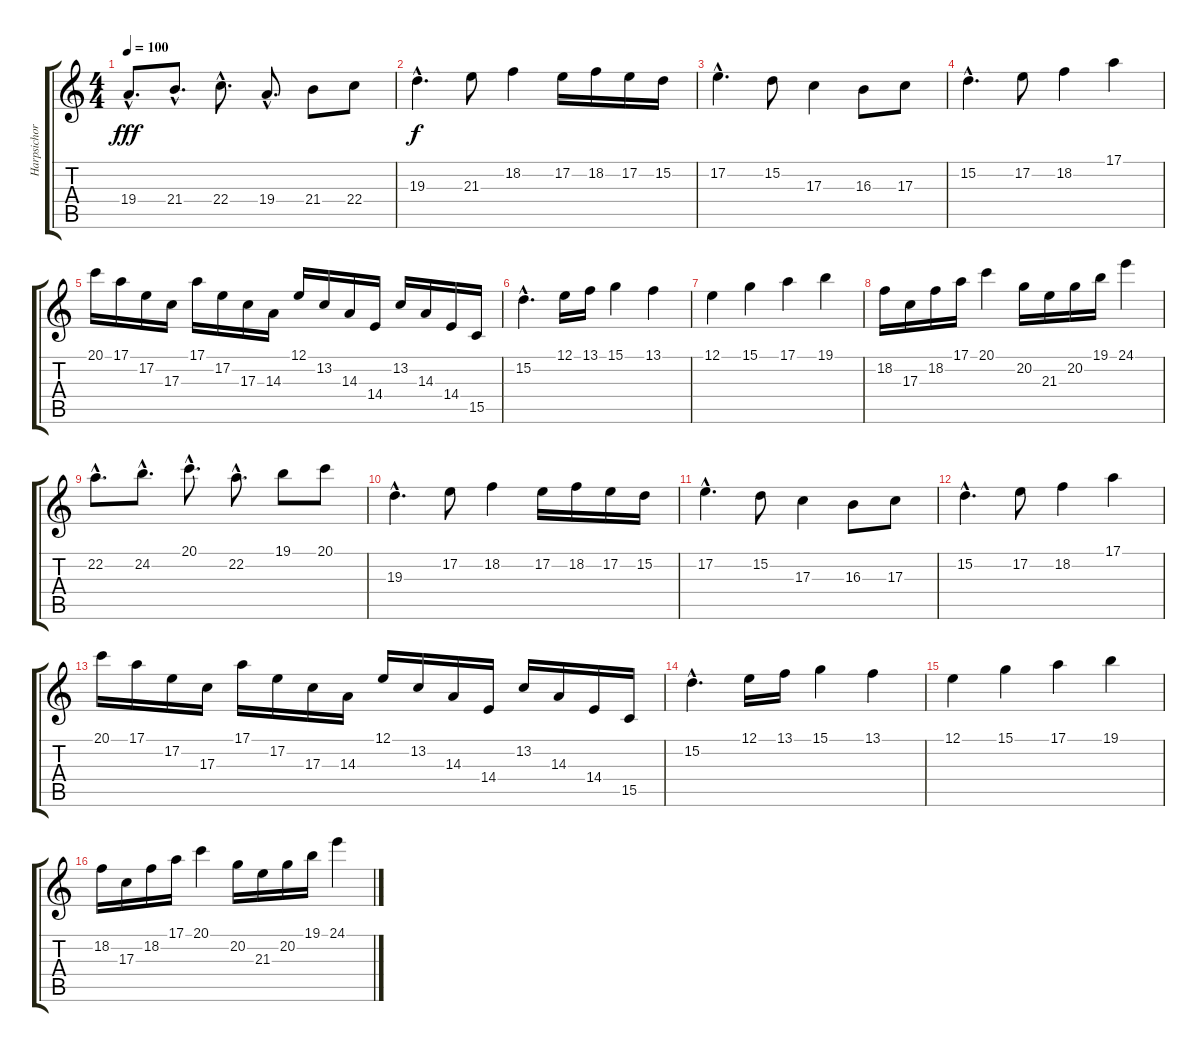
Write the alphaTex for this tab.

\track ("Harpsichord" "Harpsichor") {instrument harpsichord}
\staff {score tabs}
\tuning (E4 B3 G3 D3 A2 E2) {hide}
\ts (4 4)
\tempo 100
\clef g2
\ks c
19.4{hac}.8{d dy fff instrument tremolostrings} 21.4{hac}.8{d} 22.4{hac}.8{d} 19.4{hac}.8{d} 21.4.8 22.4.8 |
19.3{hac}.4{d dy f instrument tremolostrings} 21.3.8 18.2.4 17.2.16 18.2.16 17.2.16 15.2.16 |
17.2{hac}.4{d} 15.2.8 17.3.4 16.3.8 17.3.8 |
15.2{hac}.4{d} 17.2.8 18.2.4 17.1.4 |
20.1.16 17.1.16 17.2.16 17.3.16 17.1.16 17.2.16 17.3.16 14.3.16 12.1.16 13.2.16 14.3.16 14.4.16 13.2.16 14.3.16 14.4.16 15.5.16 |
15.2{hac}.4{d} 12.1.16 13.1.16 15.1.4 13.1.4 |
12.1.4 15.1.4 17.1.4 19.1.4 |
18.2.16 17.3.16 18.2.16 17.1.16 20.1.4 20.2.16 21.3.16 20.2.16 19.1.16 24.1.4 |
22.2{hac}.8{d} 24.2{hac}.8{d} 20.1{hac}.8{d} 22.2{hac}.8{d} 19.1.8 20.1.8 |
19.3{hac}.4{d instrument tremolostrings} 17.2.8 18.2.4 17.2.16 18.2.16 17.2.16 15.2.16 |
17.2{hac}.4{d} 15.2.8 17.3.4 16.3.8 17.3.8 |
15.2{hac}.4{d} 17.2.8 18.2.4 17.1.4 |
20.1.16 17.1.16 17.2.16 17.3.16 17.1.16 17.2.16 17.3.16 14.3.16 12.1.16 13.2.16 14.3.16 14.4.16 13.2.16 14.3.16 14.4.16 15.5.16 |
15.2{hac}.4{d} 12.1.16 13.1.16 15.1.4 13.1.4 |
12.1.4 15.1.4 17.1.4 19.1.4 |
18.2.16 17.3.16 18.2.16 17.1.16 20.1.4 20.2.16 21.3.16 20.2.16 19.1.16 24.1.4
